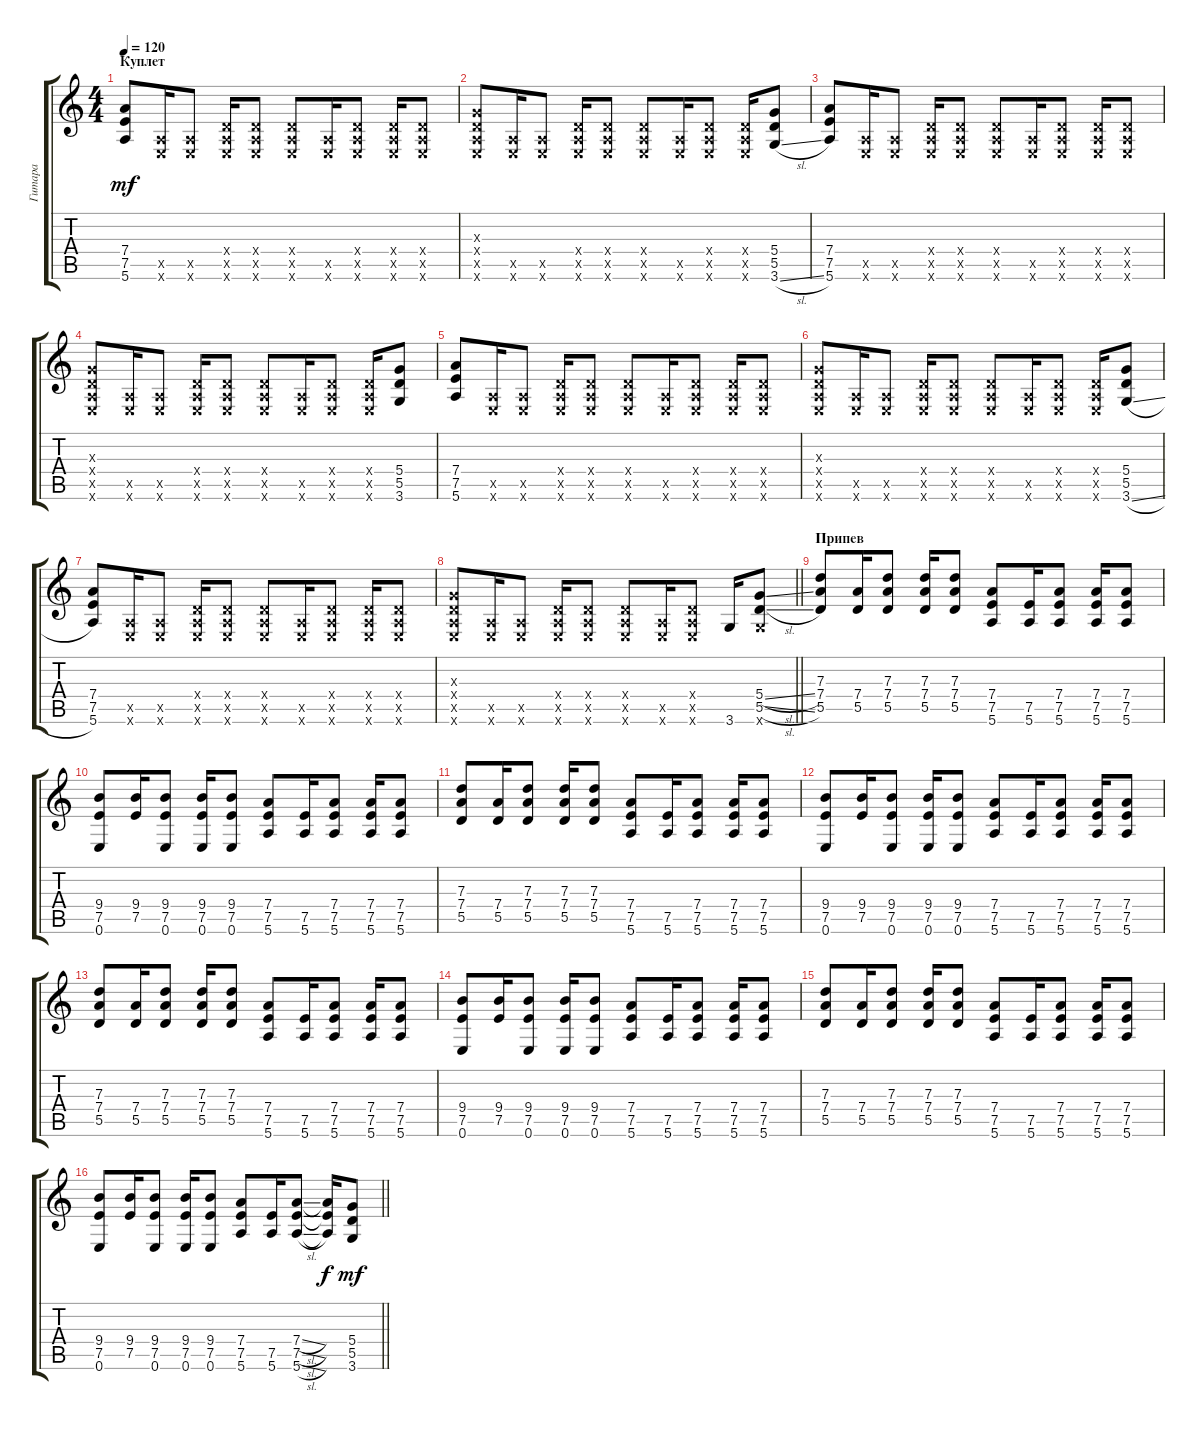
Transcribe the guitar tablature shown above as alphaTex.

\track ("Гитара" "Гитара") {instrument distortionguitar}
\staff {score tabs}
\tuning (E4 B3 G3 D3 A2 E2) {hide}
\ts (4 4)
\section ("" "Куплет")
\tempo 120
\clef g2
\ks c
(7.4 7.5 5.6).8{dy mf} (0.5{x} 0.6{x}).16 (0.5{x} 0.6{x}).8 (0.4{x} 0.5{x} 0.6{x}).16 (0.4{x} 0.5{x} 0.6{x}).8 (0.4{x} 0.5{x} 0.6{x}).8 (0.5{x} 0.6{x}).16 (0.4{x} 0.5{x} 0.6{x}).8 (0.4{x} 0.5{x} 0.6{x}).16 (0.4{x} 0.5{x} 0.6{x}).8 |
(0.3{x} 0.4{x} 0.5{x} 0.6{x}).8 (0.5{x} 0.6{x}).16 (0.5{x} 0.6{x}).8 (0.4{x} 0.5{x} 0.6{x}).16 (0.4{x} 0.5{x} 0.6{x}).8 (0.4{x} 0.5{x} 0.6{x}).8 (0.5{x} 0.6{x}).16 (0.4{x} 0.5{x} 0.6{x}).8 (0.4{x} 0.5{x} 0.6{x}).16 (5.4 5.5 3.6{sl}).8 |
(7.4 7.5 5.6).8 (0.5{x} 0.6{x}).16 (0.5{x} 0.6{x}).8 (0.4{x} 0.5{x} 0.6{x}).16 (0.4{x} 0.5{x} 0.6{x}).8 (0.4{x} 0.5{x} 0.6{x}).8 (0.5{x} 0.6{x}).16 (0.4{x} 0.5{x} 0.6{x}).8 (0.4{x} 0.5{x} 0.6{x}).16 (0.4{x} 0.5{x} 0.6{x}).8 |
(0.3{x} 0.4{x} 0.5{x} 0.6{x}).8 (0.5{x} 0.6{x}).16 (0.5{x} 0.6{x}).8 (0.4{x} 0.5{x} 0.6{x}).16 (0.4{x} 0.5{x} 0.6{x}).8 (0.4{x} 0.5{x} 0.6{x}).8 (0.5{x} 0.6{x}).16 (0.4{x} 0.5{x} 0.6{x}).8 (0.4{x} 0.5{x} 0.6{x}).16 (5.4 5.5 3.6).8 |
(7.4 7.5 5.6).8 (0.5{x} 0.6{x}).16 (0.5{x} 0.6{x}).8 (0.4{x} 0.5{x} 0.6{x}).16 (0.4{x} 0.5{x} 0.6{x}).8 (0.4{x} 0.5{x} 0.6{x}).8 (0.5{x} 0.6{x}).16 (0.4{x} 0.5{x} 0.6{x}).8 (0.4{x} 0.5{x} 0.6{x}).16 (0.4{x} 0.5{x} 0.6{x}).8 |
(0.3{x} 0.4{x} 0.5{x} 0.6{x}).8 (0.5{x} 0.6{x}).16 (0.5{x} 0.6{x}).8 (0.4{x} 0.5{x} 0.6{x}).16 (0.4{x} 0.5{x} 0.6{x}).8 (0.4{x} 0.5{x} 0.6{x}).8 (0.5{x} 0.6{x}).16 (0.4{x} 0.5{x} 0.6{x}).8 (0.4{x} 0.5{x} 0.6{x}).16 (5.4 5.5 3.6{sl}).8 |
(7.4 7.5 5.6).8 (0.5{x} 0.6{x}).16 (0.5{x} 0.6{x}).8 (0.4{x} 0.5{x} 0.6{x}).16 (0.4{x} 0.5{x} 0.6{x}).8 (0.4{x} 0.5{x} 0.6{x}).8 (0.5{x} 0.6{x}).16 (0.4{x} 0.5{x} 0.6{x}).8 (0.4{x} 0.5{x} 0.6{x}).16 (0.4{x} 0.5{x} 0.6{x}).8 |
\barLineRight lightlight
(0.3{x} 0.4{x} 0.5{x} 0.6{x}).8 (0.5{x} 0.6{x}).16 (0.5{x} 0.6{x}).8 (0.4{x} 0.5{x} 0.6{x}).16 (0.4{x} 0.5{x} 0.6{x}).8 (0.4{x} 0.5{x} 0.6{x}).8 (0.5{x} 0.6{x}).16 (0.4{x} 0.5{x} 0.6{x}).8 3.6.16 (5.4{sl} 5.5{sl} 3.6{x}).8 |
\section ("" "Припев")
(7.3 7.4 5.5).8 (7.4 5.5).16 (7.3 7.4 5.5).8 (7.3 7.4 5.5).16 (7.3 7.4 5.5).8 (7.4 7.5 5.6).8 (7.5 5.6).16 (7.4 7.5 5.6).8 (7.4 7.5 5.6).16 (7.4 7.5 5.6).8 |
(9.4 7.5 0.6).8 (9.4 7.5).16 (9.4 7.5 0.6).8 (9.4 7.5 0.6).16 (9.4 7.5 0.6).8 (7.4 7.5 5.6).8 (7.5 5.6).16 (7.4 7.5 5.6).8 (7.4 7.5 5.6).16 (7.4 7.5 5.6).8 |
(7.3 7.4 5.5).8 (7.4 5.5).16 (7.3 7.4 5.5).8 (7.3 7.4 5.5).16 (7.3 7.4 5.5).8 (7.4 7.5 5.6).8 (7.5 5.6).16 (7.4 7.5 5.6).8 (7.4 7.5 5.6).16 (7.4 7.5 5.6).8 |
(9.4 7.5 0.6).8 (9.4 7.5).16 (9.4 7.5 0.6).8 (9.4 7.5 0.6).16 (9.4 7.5 0.6).8 (7.4 7.5 5.6).8 (7.5 5.6).16 (7.4 7.5 5.6).8 (7.4 7.5 5.6).16 (7.4 7.5 5.6).8 |
(7.3 7.4 5.5).8 (7.4 5.5).16 (7.3 7.4 5.5).8 (7.3 7.4 5.5).16 (7.3 7.4 5.5).8 (7.4 7.5 5.6).8 (7.5 5.6).16 (7.4 7.5 5.6).8 (7.4 7.5 5.6).16 (7.4 7.5 5.6).8 |
(9.4 7.5 0.6).8 (9.4 7.5).16 (9.4 7.5 0.6).8 (9.4 7.5 0.6).16 (9.4 7.5 0.6).8 (7.4 7.5 5.6).8 (7.5 5.6).16 (7.4 7.5 5.6).8 (7.4 7.5 5.6).16 (7.4 7.5 5.6).8 |
(7.3 7.4 5.5).8 (7.4 5.5).16 (7.3 7.4 5.5).8 (7.3 7.4 5.5).16 (7.3 7.4 5.5).8 (7.4 7.5 5.6).8 (7.5 5.6).16 (7.4 7.5 5.6).8 (7.4 7.5 5.6).16 (7.4 7.5 5.6).8 |
\barLineRight lightlight
(9.4 7.5 0.6).8 (9.4 7.5).16 (9.4 7.5 0.6).8 (9.4 7.5 0.6).16 (9.4 7.5 0.6).8 (7.4 7.5 5.6).8 (7.5 5.6).16 (7.4{sl} 7.5{sl} 5.6{sl}).8 (7.4{t} 7.5{t} 5.6{t}).16{dy f} (5.4 5.5 3.6).8{dy mf}
